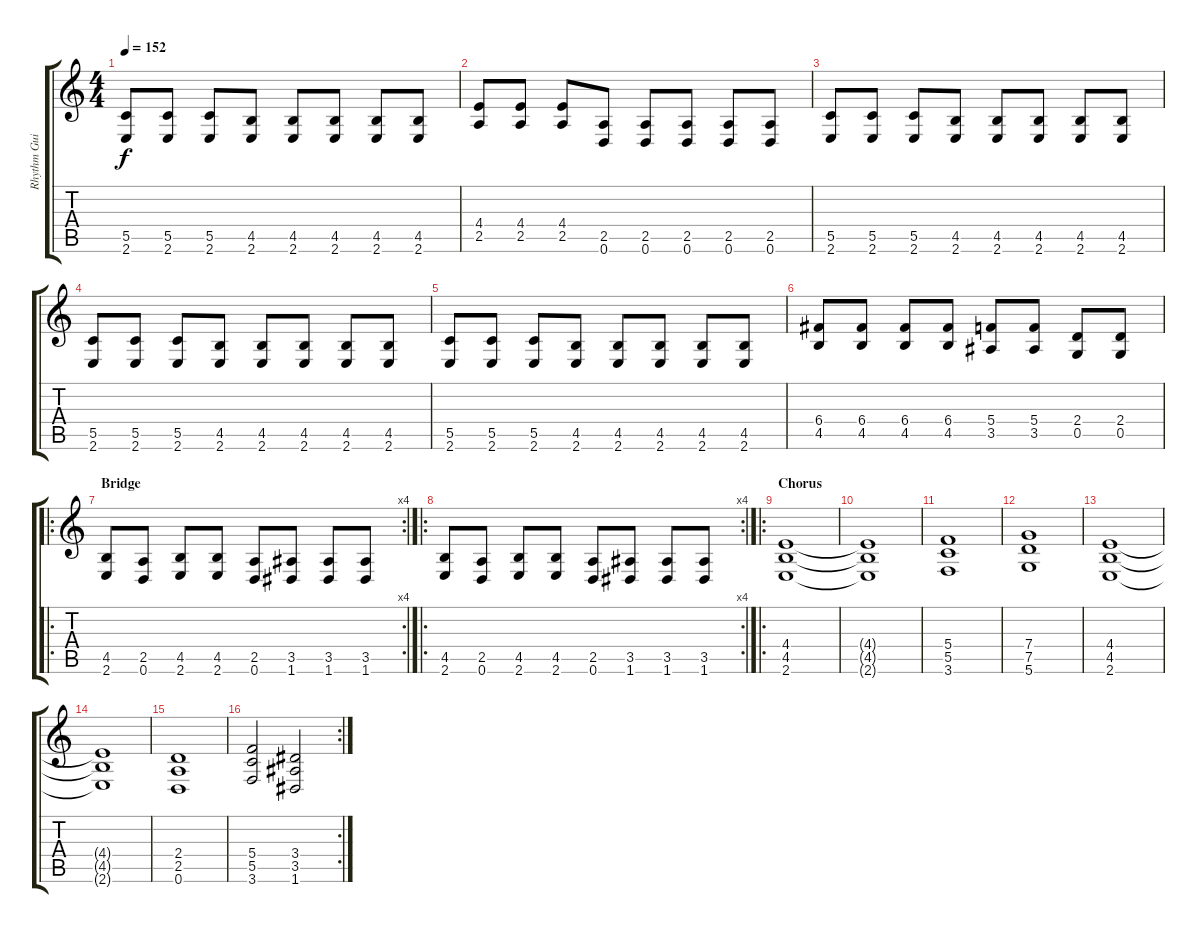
\track ("Rhythm Guitar " "Rhythm Gui") {instrument distortionguitar}
\staff {score tabs}
\tuning (D4 A3 F3 C3 G2 D2) {hide}
\ts (4 4)
\tempo 152
\clef g2
\ks c
(5.5 2.6).8{dy f} (5.5 2.6).8 (5.5 2.6).8 (4.5 2.6).8 (4.5 2.6).8 (4.5 2.6).8 (4.5 2.6).8 (4.5 2.6).8 |
(4.4 2.5).8 (4.4 2.5).8 (4.4 2.5).8 (2.5 0.6).8 (2.5 0.6).8 (2.5 0.6).8 (2.5 0.6).8 (2.5 0.6).8 |
(5.5 2.6).8 (5.5 2.6).8 (5.5 2.6).8 (4.5 2.6).8 (4.5 2.6).8 (4.5 2.6).8 (4.5 2.6).8 (4.5 2.6).8 |
(5.5 2.6).8 (5.5 2.6).8 (5.5 2.6).8 (4.5 2.6).8 (4.5 2.6).8 (4.5 2.6).8 (4.5 2.6).8 (4.5 2.6).8 |
(5.5 2.6).8 (5.5 2.6).8 (5.5 2.6).8 (4.5 2.6).8 (4.5 2.6).8 (4.5 2.6).8 (4.5 2.6).8 (4.5 2.6).8 |
(6.4 4.5).8 (6.4 4.5).8 (6.4 4.5).8 (6.4 4.5).8 (5.4 3.5).8 (5.4 3.5).8 (2.4 0.5).8 (2.4 0.5).8 |
\ro
\rc 4
\section ("" "Bridge")
(4.5 2.6).8 (2.5 0.6).8 (4.5 2.6).8 (4.5 2.6).8 (2.5 0.6).8 (3.5 1.6).8 (3.5 1.6).8 (3.5 1.6).8 |
\ro
\rc 4
(4.5 2.6).8 (2.5 0.6).8 (4.5 2.6).8 (4.5 2.6).8 (2.5 0.6).8 (3.5 1.6).8 (3.5 1.6).8 (3.5 1.6).8 |
\ro
\section ("" "Chorus")
(4.4 4.5 2.6).1 |
(4.4{t} 4.5{t} 2.6{t}).1 |
(5.4 5.5 3.6).1 |
(7.4 7.5 5.6).1 |
(4.4 4.5 2.6).1 |
(4.4{t} 4.5{t} 2.6{t}).1 |
(2.4 2.5 0.6).1 |
\rc 2
(5.4 5.5 3.6).2 (3.4 3.5 1.6).2
